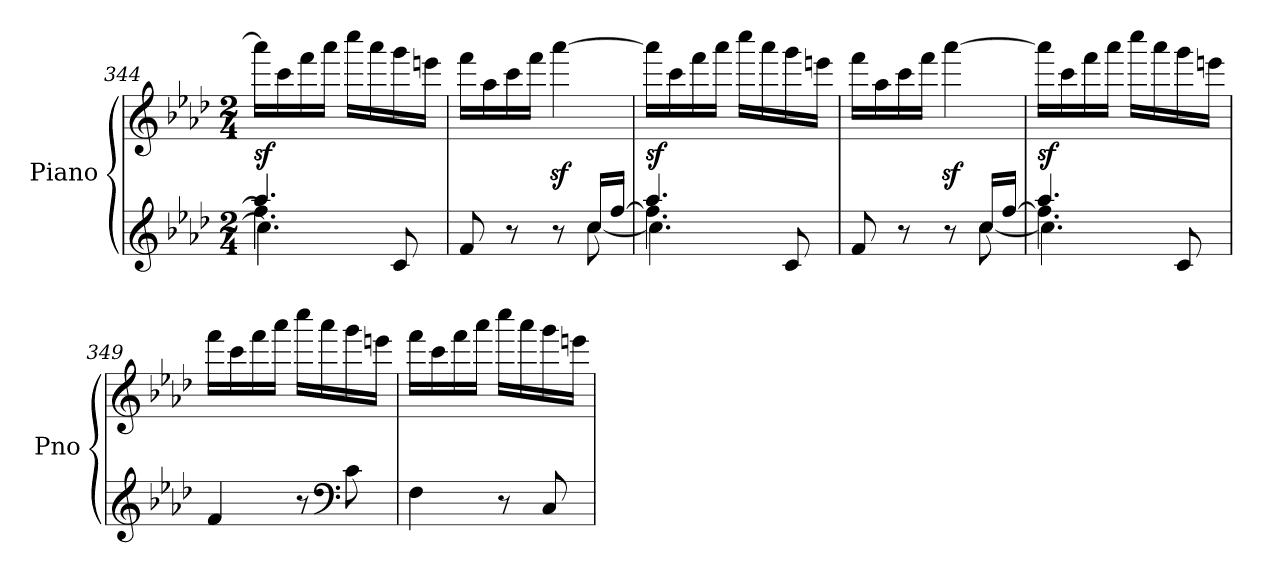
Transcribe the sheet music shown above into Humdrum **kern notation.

**kern	**kern	**dynam
*part1	*part1	*part1
*staff2	*staff1	*staff1/2
*I"Piano	*	*
*I'Pno	*	*
!!LO:LB:g=z
*clefG2	*clefG2	*
*k[b-e-a-d-]	*k[b-e-a-d-]	*
*M2/4	*M2/4	*
=344	=344	=344
*^	*	*
*	*^	*	*
!	!	!	!	!LO:DY:a=2
4.ff\]	4.cc\]	4.aa-/	16aaa-\LL]	sf
.	.	.	16ccc\	.
.	.	.	16fff\	.
.	.	.	16aaa-\JJ	.
.	.	.	16cccc\LL	.
.	.	.	16aaa-\	.
8c/	8ryy	8ryy	16ggg\	.
.	.	.	16eeen\JJ	.
*	*v	*v	*	*
=345	=345	=345	=345
8f/	4.ryy	16fff\LL	.
.	.	16aa-\	.
8r	.	16ccc\	.
.	.	16fff\JJ	.
8r	.	[4aaa-z<\	.
16cc/LL	[8cc\	.	.
[16ff/JJ	.	.	.
=346	=346	=346	=346
*	*^	*	*
!	!	!	!	!LO:DY:a=2
4.ff\]	4.cc\]	4.aa-/	16aaa-\LL]	sf
.	.	.	16ccc\	.
.	.	.	16fff\	.
.	.	.	16aaa-\JJ	.
.	.	.	16cccc\LL	.
.	.	.	16aaa-\	.
8c/	8ryy	8ryy	16ggg\	.
.	.	.	16eeen\JJ	.
*	*v	*v	*	*
=347	=347	=347	=347
8f/	4.ryy	16fff\LL	.
.	.	16aa-\	.
8r	.	16ccc\	.
.	.	16fff\JJ	.
8r	.	[4aaa-z<\	.
16cc/LL	[8cc\	.	.
[16ff/JJ	.	.	.
!!LO:LB:g=z
=348	=348	=348	=348
*	*^	*	*
!	!	!	!	!LO:DY:a=2
4.ff\]	4.cc\]	4.aa-/	16aaa-\LL]	sf
.	.	.	16ccc\	.
.	.	.	16fff\	.
.	.	.	16aaa-\JJ	.
.	.	.	16cccc\LL	.
.	.	.	16aaa-\	.
8c/	8ryy	8ryy	16ggg\	.
.	.	.	16eeen\JJ	.
*v	*v	*v	*	*
=349	=349	=349
!	!	!LO:DY:b
4f/	16fff\LL	other-dynamics
.	16ccc\	.
.	16fff\	.
.	16aaa-\JJ	.
8r	16cccc\LL	.
.	16aaa-\	.
*clefF4	*	*
8c\	16ggg\	.
.	16eeen\JJ	.
=350	=350	=350
4F\	16fff\LL	.
.	16ccc\	.
.	16fff\	.
.	16aaa-\JJ	.
8r	16cccc\LL	.
.	16aaa-\	.
8C/	16ggg\	.
.	16eeen\JJ	.
=	=	=
*-	*-	*-
